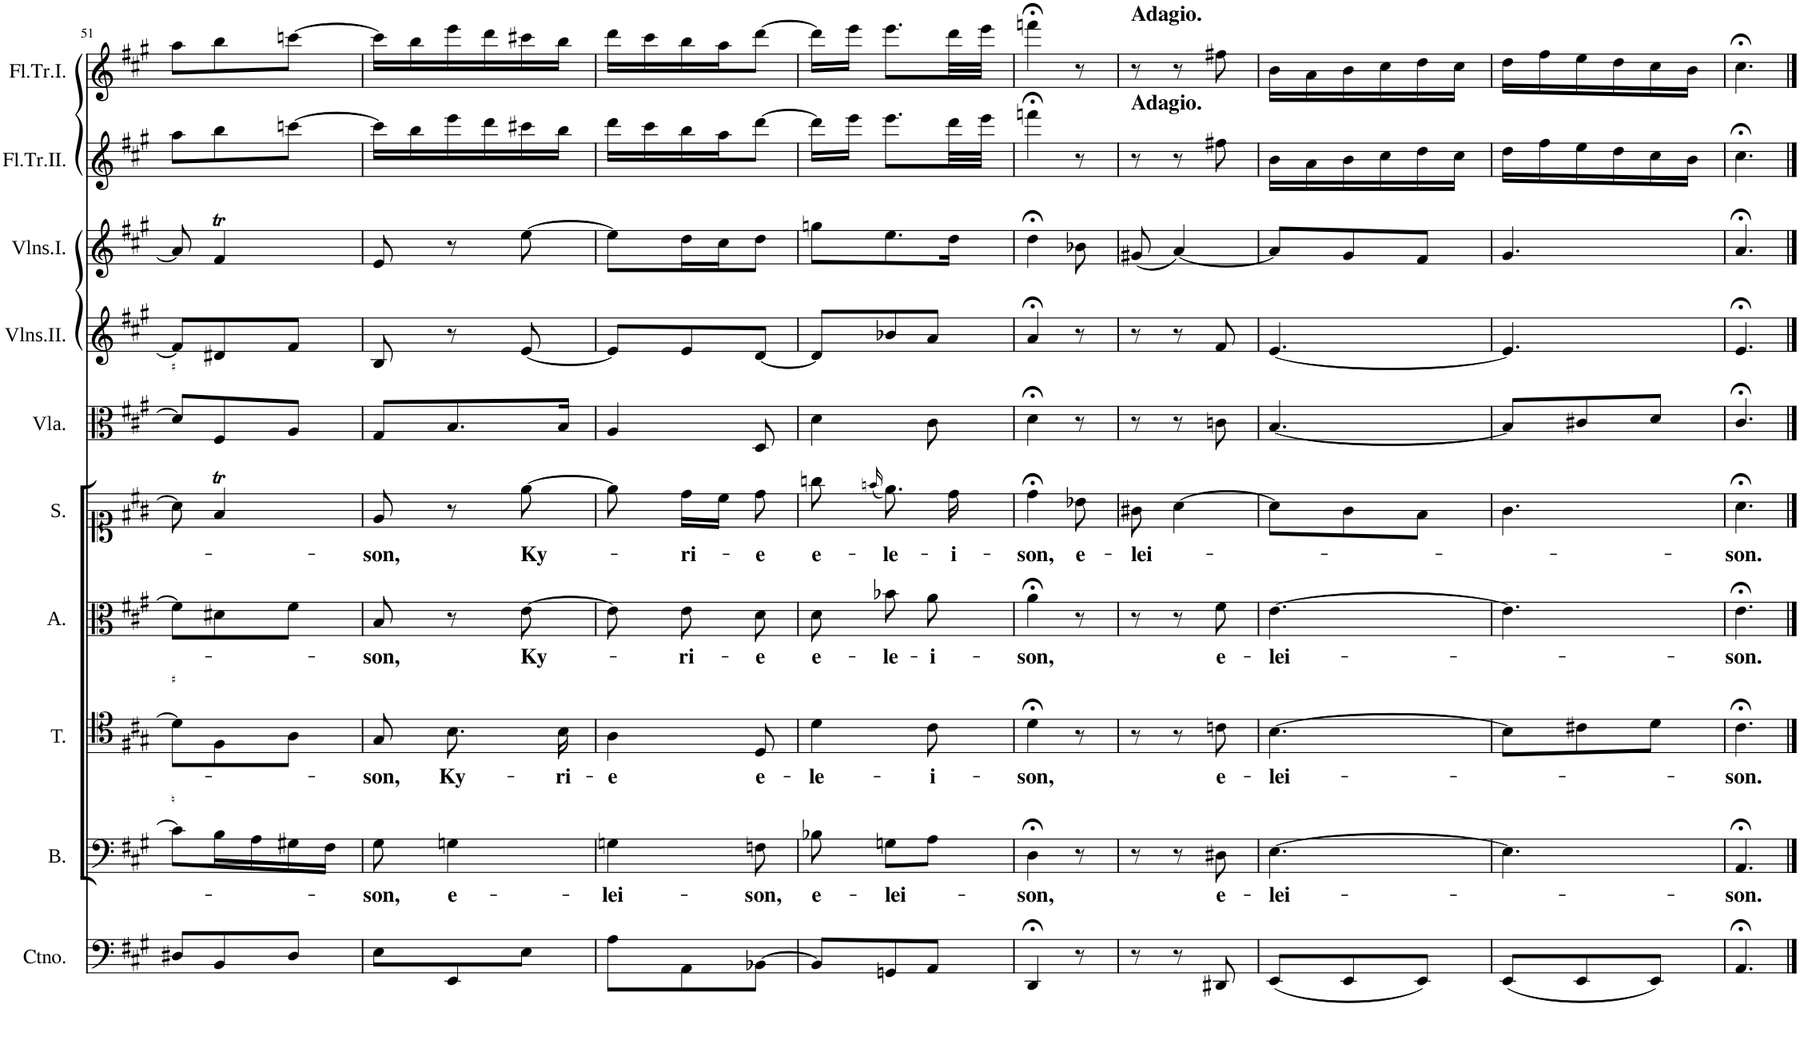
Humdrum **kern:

**kern	**kern	**text	**kern	**text	**kern	**text	**kern	**text	**kern	**kern	**kern	**kern	**kern
*part10	*part9	*part9	*part8	*part8	*part7	*part7	*part6	*part6	*part5	*part4	*part3	*part2	*part1
*staff10	*staff9	*staff9	*staff8	*staff8	*staff7	*staff7	*staff6	*staff6	*staff5	*staff4	*staff3	*staff2	*staff1
*I"Continuo.	*I"Basso.	*	*I"Tenore.	*	*I"Alto.	*	*I"Soprano.	*	*I"Viola	*I"Violino II.	*I"Violino I.	*I"Flauto Traverso II.	*I"Flauto Traverso I.
*I'Ctno.	*I'B.	*	*I'T.	*	*I'A.	*	*I'S.	*	*I'Vla.	*	*	*I'Fl.Tr.II.	*I'Fl.Tr.I.
!!LO:PB:g=z
*clefF4	*clefF4	*	*clefC4	*	*clefC3	*	*clefC1	*	*clefC3	*clefG2	*clefG2	*clefG2	*clefG2
*k[f#c#g#]	*k[f#c#g#]	*	*k[f#c#g#]	*	*k[f#c#g#]	*	*k[f#c#g#]	*	*k[f#c#g#]	*k[f#c#g#]	*k[f#c#g#]	*k[f#c#g#]	*k[f#c#g#]
*M3/8	*M3/8	*	*M3/8	*	*M3/8	*	*M3/8	*	*M3/8	*M3/8	*M3/8	*M3/8	*M3/8
=51	=51	=51	=51	=51	=51	=51	=51	=51	=51	=51	=51	=51	=51
8D#X/L	8c\L]	.	8d#\L]	.	8f#\L]	.	8a\]	.	8d#/L]	8f#/L]	8a/]	8aa\L	8aa\L
8BB/	16B\L	.	8F#\	.	8d#X\	.	4f#T/	.	8F#/	8d#X/	4f#T/	8bb\	8bb\
.	16A\	.	.	.	.	.	.	.	.	.	.	.	.
8D#/J	16G#X\	.	8A\J	.	8f#\J	.	.	.	8A/J	8f#/J	.	[8cccn\J	[8cccn\J
.	16F#\JJ	.	.	.	.	.	.	.	.	.	.	.	.
=52	=52	=52	=52	=52	=52	=52	=52	=52	=52	=52	=52	=52	=52
!	!	!LO:LY:b	!	!LO:LY:b	!	!LO:LY:b	!	!LO:LY:b	!	!	!	!	!
8E\L	8G#\	-son,	8G#/	-son,	8B/	-son,	8e/	-son,	8G#/L	8B/	8e/	16ccc\LL]	16ccc\LL]
.	.	.	.	.	.	.	.	.	.	.	.	16bb\	16bb\
!	!	!LO:LY:b	!	!LO:LY:b	!	!	!	!	!	!	!	!	!
8EE/	4Gn\	e-	8.B\	Ky-	8r	.	8r	.	8.B/	8r	8r	16eee\	16eee\
.	.	.	.	.	.	.	.	.	.	.	.	16ddd\	16ddd\
!	!	!	!	!	!	!LO:LY:b	!	!LO:LY:b	!	!	!	!	!
8E\J	.	.	.	.	[8e\	Ky-	[8ee\	Ky-	.	[8e/	[8ee\	16ccc#X\	16ccc#X\
!	!	!	!	!LO:LY:b	!	!	!	!	!	!	!	!	!
.	.	.	16B\	-ri-	.	.	.	.	16B/Jk	.	.	16bb\JJ	16bb\JJ
=53	=53	=53	=53	=53	=53	=53	=53	=53	=53	=53	=53	=53	=53
!	!	!LO:LY:b	!	!LO:LY:b	!	!	!	!	!	!	!	!	!
8A\L	4Gn\	-lei-	4A\	e	8e\]	.	8ee\]	.	4A/	8e/L]	8ee\L]	16ddd\LL	16ddd\LL
.	.	.	.	.	.	.	.	.	.	.	.	16ccc#\	16ccc#\
!	!	!	!	!	!	!LO:LY:b	!	!LO:LY:b	!	!	!	!	!
8AA\	.	.	.	.	8e\	-ri-	16dd\LL	-ri-	.	8e/	16dd\L	16bb\	16bb\
.	.	.	.	.	.	.	16cc#\JJ	.	.	.	16cc#\J	16aa\J	16aa\J
!	!	!LO:LY:b	!	!LO:LY:b	!	!LO:LY:b	!	!LO:LY:b	!	!	!	!	!
[8BB-X\J	8Fn\	-son,	8D/	e-	8d\	e	8dd\	-e	8D/	[8d/J	8dd\J	[8ddd\J	[8ddd\J
=54	=54	=54	=54	=54	=54	=54	=54	=54	=54	=54	=54	=54	=54
!	!	!LO:LY:b	!	!LO:LY:b	!	!LO:LY:b	!	!LO:LY:b	!	!	!	!	!
8BB-/L]	8B-X\	e-	4d\	-le-	8d\	e-	8ggn\	e-	4d\	8d/L]	8ggn\L	16ddd\LL]	16ddd\LL]
.	.	.	.	.	.	.	.	.	.	.	.	16eee\JJ	16eee\JJ
.	.	.	.	.	.	.	(16qffn/	.	.	.	.	.	.
!	!	!LO:LY:b	!	!	!	!LO:LY:b	!	!LO:LY:b	!	!	!	!	!
8GGn/	8Gn\L	-lei-	.	.	8b-X\	-le-	8.ee\)	-le-	.	8b-X/	8.ee\	8.eee\L	8.eee\L
!	!	!	!	!LO:LY:b	!	!LO:LY:b	!	!	!	!	!	!	!
8AA/J	8A\J	.	8c#\	-i-	8a\	-i-	.	.	8c#\	8a/J	.	.	.
!	!	!	!	!	!	!	!	!LO:LY:b	!	!	!	!	!
.	.	.	.	.	.	.	16dd\	-i-	.	.	16dd\Jk	32ddd\LL	32ddd\LL
.	.	.	.	.	.	.	.	.	.	.	.	32eee\JJJ	32eee\JJJ
=55	=55	=55	=55	=55	=55	=55	=55	=55	=55	=55	=55	=55	=55
!	!	!LO:LY:b	!	!LO:LY:b	!	!LO:LY:b	!	!LO:LY:b	!	!	!	!	!
4DD;</	4D;<\	-son,	4d;<\	-son,	4a;<\	-son,	4dd;<\	-son,	4d;<\	4a;</	4dd;<\	4fffn;<\	4fffn;<\
!	!	!	!	!	!	!	!	!LO:LY:b	!	!	!	!	!
8r	8r	.	8r	.	8r	.	8b-X\	e-	8r	8r	8b-X\	8r	8r
=56	=56	=56	=56	=56	=56	=56	=56	=56	=56	=56	=56	=56	=56
!	!	!	!	!	!	!	!	!	!	!	!	!	!LO:TX:a:B:t=Adagio.
!	!	!	!	!	!	!	!	!	!	!	!	!LO:TX:a:B:t=Adagio.	!
!	!	!	!	!	!	!	!	!LO:LY:b	!	!	!	!	!
8r	8r	.	8r	.	8r	.	8g#X\	-lei-	8r	8r	(8g#X/	8r	8r
8r	8r	.	8r	.	8r	.	[4a\	.	8r	8r	[4a/)	8r	8r
!	!	!LO:LY:b	!	!LO:LY:b	!	!LO:LY:b	!	!	!	!	!	!	!
8DD#X/	8D#X\	e-	8cn\	e-	8f#\	e-	.	.	8cn\	8f#/	.	8ff#X\	8ff#X\
=57	=57	=57	=57	=57	=57	=57	=57	=57	=57	=57	=57	=57	=57
!	!	!LO:LY:b	!	!LO:LY:b	!	!LO:LY:b	!	!	!	!	!	!	!
(8EE/L	[4.E\	-lei-	[4.B\	-lei-	[4.e\	-lei-	8a\L]	.	[4.B/	[4.e/	8a/L]	16b\LL	16b\LL
.	.	.	.	.	.	.	.	.	.	.	.	16a\	16a\
8EE/	.	.	.	.	.	.	8g#\	.	.	.	8g#/	16b\	16b\
.	.	.	.	.	.	.	.	.	.	.	.	16cc#\	16cc#\
8EE/J)	.	.	.	.	.	.	8f#\J	.	.	.	8f#/J	16dd\	16dd\
.	.	.	.	.	.	.	.	.	.	.	.	16cc#\JJ	16cc#\JJ
=58	=58	=58	=58	=58	=58	=58	=58	=58	=58	=58	=58	=58	=58
(8EE/L	4.E\]	.	8B\L]	.	4.e\]	.	4.g#\	.	8B/L]	4.e/]	4.g#/	16dd\LL	16dd\LL
.	.	.	.	.	.	.	.	.	.	.	.	16ff#\	16ff#\
8EE/	.	.	8c#X\	.	.	.	.	.	8c#X/	.	.	16ee\	16ee\
.	.	.	.	.	.	.	.	.	.	.	.	16dd\	16dd\
8EE/J)	.	.	8d\J	.	.	.	.	.	8d/J	.	.	16cc#\	16cc#\
.	.	.	.	.	.	.	.	.	.	.	.	16b\JJ	16b\JJ
=59	=59	=59	=59	=59	=59	=59	=59	=59	=59	=59	=59	=59	=59
!	!	!LO:LY:b	!	!LO:LY:b	!	!LO:LY:b	!	!LO:LY:b	!	!	!	!	!
4.AA;</	4.AA;</	-son.	4.c#;<\	-son.	4.e;<\	-son.	4.a;<\	-son.	4.c#;</	4.e;</	4.a;</	4.cc#;<\	4.cc#;<\
==	==	==	==	==	==	==	==	==	==	==	==	==	==
*-	*-	*-	*-	*-	*-	*-	*-	*-	*-	*-	*-	*-	*-
